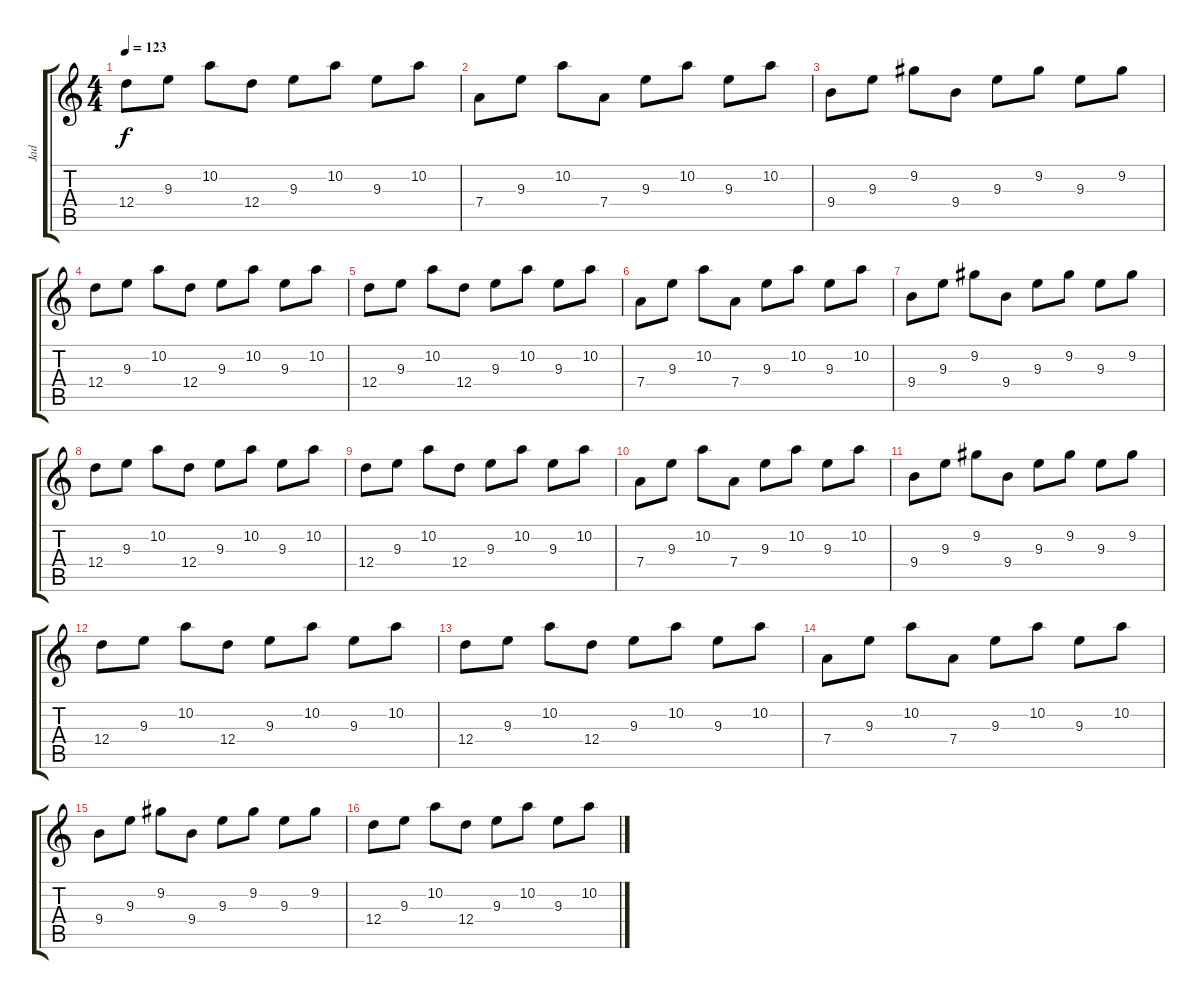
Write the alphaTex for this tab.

\track ("Jad" "Jad") {instrument overdrivenguitar}
\staff {score tabs}
\tuning (E4 B3 G3 D3 A2 E2) {hide}
\ts (4 4)
\tempo 123
\clef g2
\ks c
12.4.8{dy f} 9.3.8 10.2.8 12.4.8 9.3.8 10.2.8 9.3.8 10.2.8 |
7.4.8 9.3.8 10.2.8 7.4.8 9.3.8 10.2.8 9.3.8 10.2.8 |
9.4.8 9.3.8 9.2.8 9.4.8 9.3.8 9.2.8 9.3.8 9.2.8 |
12.4.8 9.3.8 10.2.8 12.4.8 9.3.8 10.2.8 9.3.8 10.2.8 |
12.4.8 9.3.8 10.2.8 12.4.8 9.3.8 10.2.8 9.3.8 10.2.8 |
7.4.8 9.3.8 10.2.8 7.4.8 9.3.8 10.2.8 9.3.8 10.2.8 |
9.4.8 9.3.8 9.2.8 9.4.8 9.3.8 9.2.8 9.3.8 9.2.8 |
12.4.8 9.3.8 10.2.8 12.4.8 9.3.8 10.2.8 9.3.8 10.2.8 |
12.4.8 9.3.8 10.2.8 12.4.8 9.3.8 10.2.8 9.3.8 10.2.8 |
7.4.8 9.3.8 10.2.8 7.4.8 9.3.8 10.2.8 9.3.8 10.2.8 |
9.4.8 9.3.8 9.2.8 9.4.8 9.3.8 9.2.8 9.3.8 9.2.8 |
12.4.8 9.3.8 10.2.8 12.4.8 9.3.8 10.2.8 9.3.8 10.2.8 |
12.4.8 9.3.8 10.2.8 12.4.8 9.3.8 10.2.8 9.3.8 10.2.8 |
7.4.8 9.3.8 10.2.8 7.4.8 9.3.8 10.2.8 9.3.8 10.2.8 |
9.4.8 9.3.8 9.2.8 9.4.8 9.3.8 9.2.8 9.3.8 9.2.8 |
12.4.8 9.3.8 10.2.8 12.4.8 9.3.8 10.2.8 9.3.8 10.2.8
